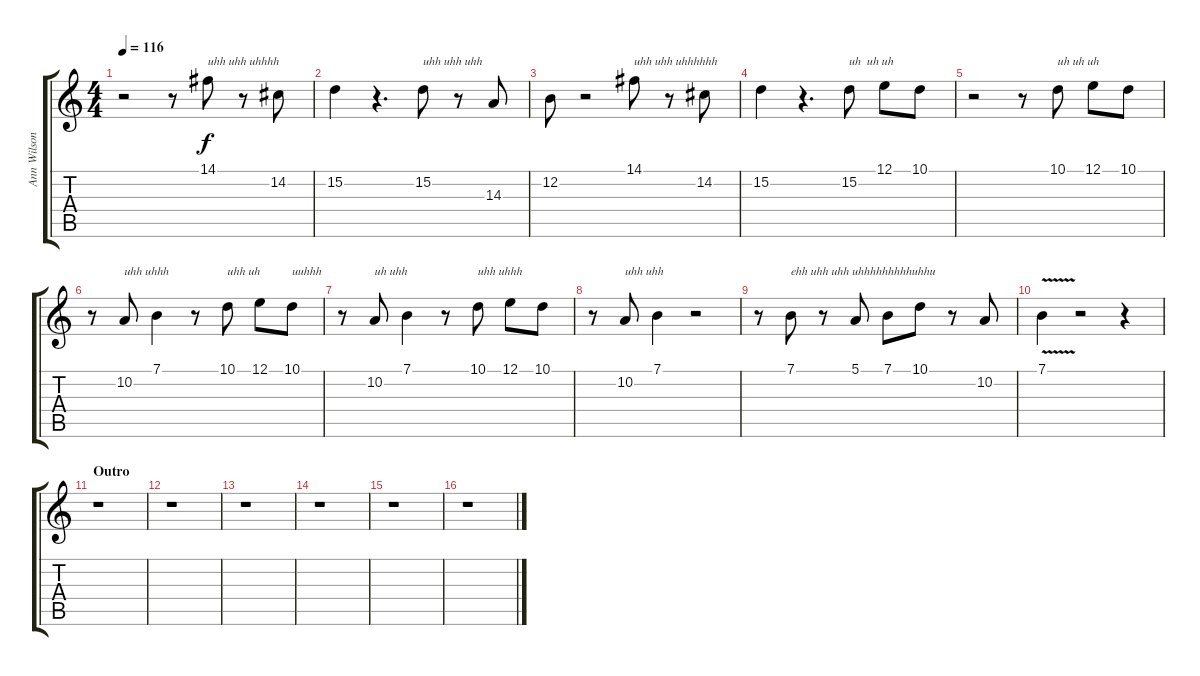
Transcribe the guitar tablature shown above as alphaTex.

\track ("Ann Wilson" "Ann Wilson") {instrument flute}
\staff {score tabs}
\tuning (E4 B3 G3 D3 A2 E2) {hide}
\ts (4 4)
\tempo 116
\clef g2
\ks c
r.2{dy f} r.8 14.1.8{txt "uhh uhh uhhhh"} r.8 14.2.8 |
15.2.4 r.4{d} 15.2.8{txt "uhh uhh uhh"} r.8 14.3.8 |
12.2.8 r.2 14.1.8{txt "uhh uhh uhhhhhh"} r.8 14.2.8 |
15.2.4 r.4{d} 15.2.8{txt "uh  uh uh"} 12.1.8 10.1.8 |
r.2 r.8 10.1.8{txt "uh uh uh"} 12.1.8 10.1.8 |
r.8 10.2.8{txt "uhh uhhh"} 7.1.4 r.8 10.1.8{txt "uhh uh"} 12.1.8 10.1.8{txt "uuhhh"} |
r.8 10.2.8{txt "uh uhh"} 7.1.4 r.8 10.1.8{txt "uhh uhhh"} 12.1.8 10.1.8 |
r.8 10.2.8{txt "uhh uhh"} 7.1.4 r.2 |
r.8 7.1.8{txt "ehh uhh uhh uhhhhhhhhhuhhu"} r.8 5.1.8 7.1.8 10.1.8 r.8 10.2.8 |
7.1{v}.4 r.2 r.4 |
\section ("" "Outro")
r.1 |
r.1 |
r.1 |
r.1 |
r.1 |
r.1
